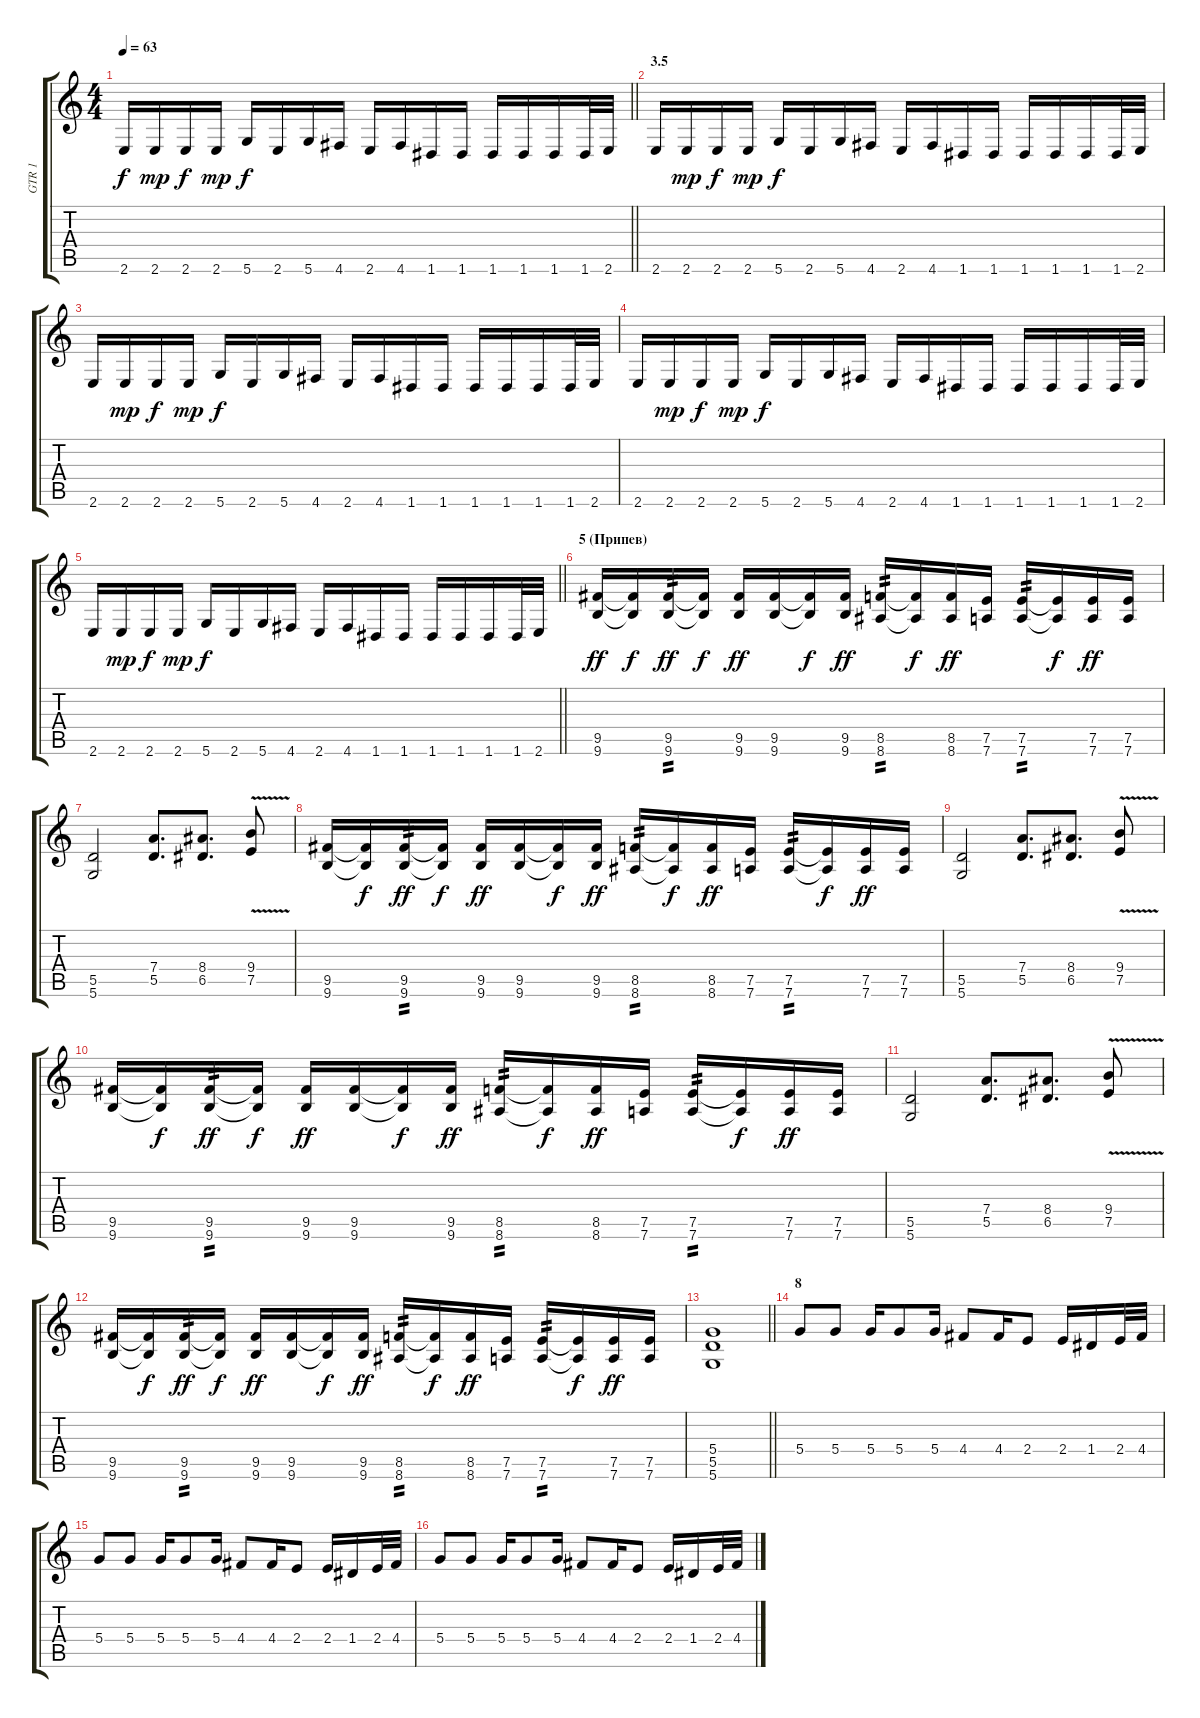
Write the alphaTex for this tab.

\track ("GTR 1" "GTR 1") {instrument distortionguitar}
\staff {score tabs}
\tuning (E4 B3 G3 D3 A2 D2) {hide}
\ts (4 4)
\tempo 63
\clef g2
\barLineRight lightlight
\ks c
2.6.16{dy f} 2.6.16{dy mp} 2.6.16{dy f} 2.6.16{dy mp} 5.6.16{dy f} 2.6.16 5.6.16 4.6.16 2.6.16 4.6.16 1.6.16 1.6.16 1.6.16 1.6.16 1.6.16 1.6.32 2.6.32 |
\section ("" "3.5")
2.6.16 2.6.16{dy mp} 2.6.16{dy f} 2.6.16{dy mp} 5.6.16{dy f} 2.6.16 5.6.16 4.6.16 2.6.16 4.6.16 1.6.16 1.6.16 1.6.16 1.6.16 1.6.16 1.6.32 2.6.32 |
2.6.16 2.6.16{dy mp} 2.6.16{dy f} 2.6.16{dy mp} 5.6.16{dy f} 2.6.16 5.6.16 4.6.16 2.6.16 4.6.16 1.6.16 1.6.16 1.6.16 1.6.16 1.6.16 1.6.32 2.6.32 |
2.6.16 2.6.16{dy mp} 2.6.16{dy f} 2.6.16{dy mp} 5.6.16{dy f} 2.6.16 5.6.16 4.6.16 2.6.16 4.6.16 1.6.16 1.6.16 1.6.16 1.6.16 1.6.16 1.6.32 2.6.32 |
\barLineRight lightlight
2.6.16 2.6.16{dy mp} 2.6.16{dy f} 2.6.16{dy mp} 5.6.16{dy f} 2.6.16 5.6.16 4.6.16 2.6.16 4.6.16 1.6.16 1.6.16 1.6.16 1.6.16 1.6.16 1.6.32 2.6.32 |
\section ("" "5 (Припев)")
(9.5 9.6).16{dy ff instrument distortionguitar} (9.5{t} 9.6{t}).16{dy f} (9.5 9.6).16{tp 2 dy ff} (9.5{t} 9.6{t}).16{dy f} (9.5 9.6).16{dy ff} (9.5 9.6).16 (9.5{t} 9.6{t}).16{dy f} (9.5 9.6).16{dy ff} (8.5 8.6).16{tp 2} (8.5{t} 8.6{t}).16{dy f} (8.5 8.6).16{dy ff} (7.5 7.6).16 (7.5 7.6).16{tp 2} (7.5{t} 7.6{t}).16{dy f} (7.5 7.6).16{dy ff} (7.5 7.6).16 |
(5.5 5.6).2 (7.4 5.5).8{d} (8.4 6.5).8{d} (9.4 7.5{v}).8 |
(9.5 9.6).16{instrument distortionguitar} (9.5{t} 9.6{t}).16{dy f} (9.5 9.6).16{tp 2 dy ff} (9.5{t} 9.6{t}).16{dy f} (9.5 9.6).16{dy ff} (9.5 9.6).16 (9.5{t} 9.6{t}).16{dy f} (9.5 9.6).16{dy ff} (8.5 8.6).16{tp 2} (8.5{t} 8.6{t}).16{dy f} (8.5 8.6).16{dy ff} (7.5 7.6).16 (7.5 7.6).16{tp 2} (7.5{t} 7.6{t}).16{dy f} (7.5 7.6).16{dy ff} (7.5 7.6).16 |
(5.5 5.6).2 (7.4 5.5).8{d} (8.4 6.5).8{d} (9.4 7.5{v}).8 |
(9.5 9.6).16{instrument distortionguitar} (9.5{t} 9.6{t}).16{dy f} (9.5 9.6).16{tp 2 dy ff} (9.5{t} 9.6{t}).16{dy f} (9.5 9.6).16{dy ff} (9.5 9.6).16 (9.5{t} 9.6{t}).16{dy f} (9.5 9.6).16{dy ff} (8.5 8.6).16{tp 2} (8.5{t} 8.6{t}).16{dy f} (8.5 8.6).16{dy ff} (7.5 7.6).16 (7.5 7.6).16{tp 2} (7.5{t} 7.6{t}).16{dy f} (7.5 7.6).16{dy ff} (7.5 7.6).16 |
(5.5 5.6).2 (7.4 5.5).8{d} (8.4 6.5).8{d} (9.4 7.5{v}).8 |
(9.5 9.6).16{instrument distortionguitar} (9.5{t} 9.6{t}).16{dy f} (9.5 9.6).16{tp 2 dy ff} (9.5{t} 9.6{t}).16{dy f} (9.5 9.6).16{dy ff} (9.5 9.6).16 (9.5{t} 9.6{t}).16{dy f} (9.5 9.6).16{dy ff} (8.5 8.6).16{tp 2} (8.5{t} 8.6{t}).16{dy f} (8.5 8.6).16{dy ff} (7.5 7.6).16 (7.5 7.6).16{tp 2} (7.5{t} 7.6{t}).16{dy f} (7.5 7.6).16{dy ff} (7.5 7.6).16 |
\barLineRight lightlight
(5.4 5.5 5.6).1 |
\section ("" "8")
5.4.8{instrument electricguitarmuted} 5.4.8 5.4.16 5.4.8 5.4.16 4.4.8 4.4.16 2.4.8 2.4.16 1.4.16 2.4.32 4.4.32 |
5.4.8 5.4.8 5.4.16 5.4.8 5.4.16 4.4.8 4.4.16 2.4.8 2.4.16 1.4.16 2.4.32 4.4.32 |
5.4.8 5.4.8 5.4.16 5.4.8 5.4.16 4.4.8 4.4.16 2.4.8 2.4.16 1.4.16 2.4.32 4.4.32
